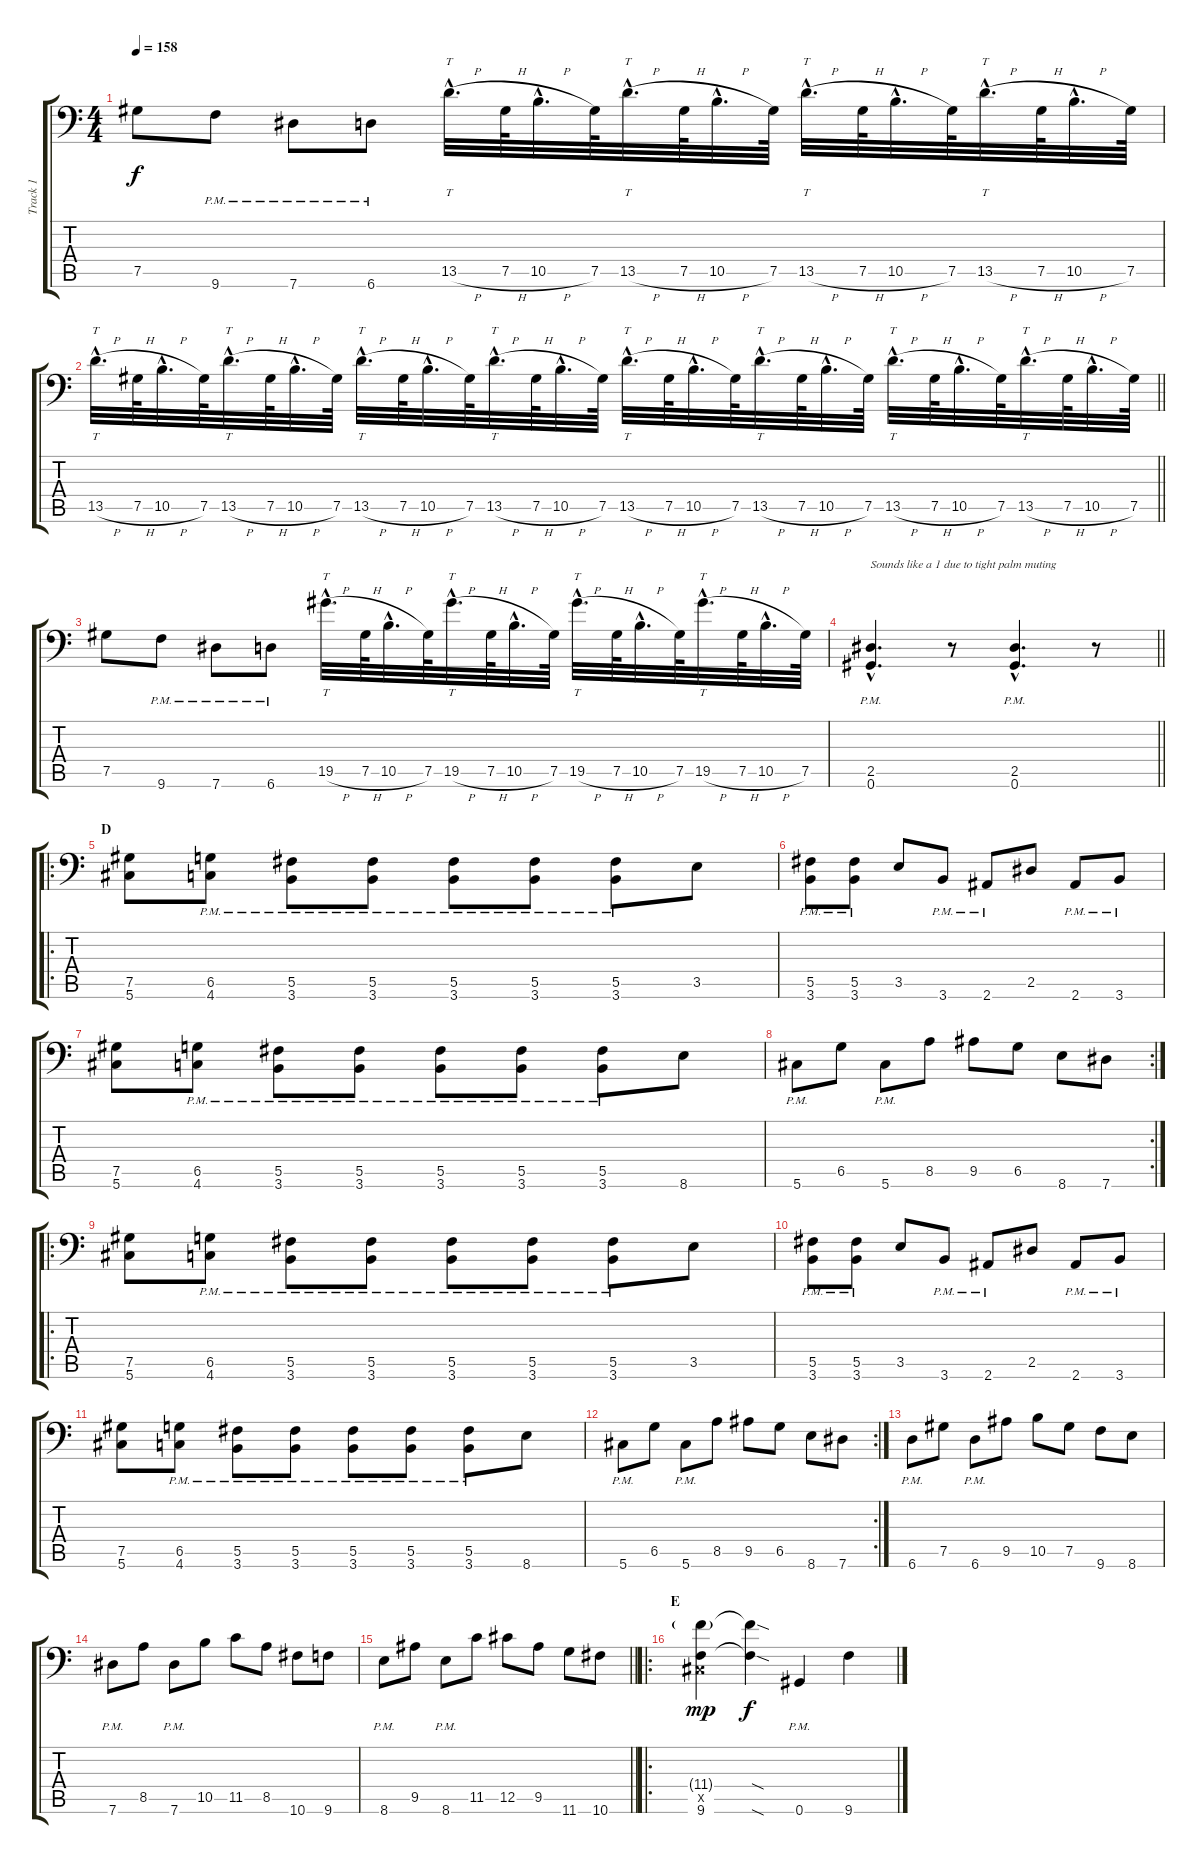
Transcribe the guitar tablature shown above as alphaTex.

\track ("Track 1" "Track 1") {instrument distortionguitar}
\staff {score tabs}
\tuning (Ab3 Eb3 B2 Gb2 Db2 Ab1) {hide}
\ts (4 4)
\tempo 158
\clef f4
\ks c
7.5.8{dy f} 9.6{pm}.8 7.6{pm}.8 6.6{pm}.8 13.5{h hac}.32{tt d} 7.5{h}.64 10.5{h hac}.32{d} 7.5.64 13.5{h hac}.32{tt d} 7.5{h}.64 10.5{h hac}.32{d} 7.5.64 13.5{h hac}.32{tt d} 7.5{h}.64 10.5{h hac}.32{d} 7.5.64 13.5{h hac}.32{tt d} 7.5{h}.64 10.5{h hac}.32{d} 7.5.64 |
\barLineRight lightlight
13.5{h hac}.32{tt d} 7.5{h}.64 10.5{h hac}.32{d} 7.5.64 13.5{h hac}.32{tt d} 7.5{h}.64 10.5{h hac}.32{d} 7.5.64 13.5{h hac}.32{tt d} 7.5{h}.64 10.5{h hac}.32{d} 7.5.64 13.5{h hac}.32{tt d} 7.5{h}.64 10.5{h hac}.32{d} 7.5.64 13.5{h hac}.32{tt d} 7.5{h}.64 10.5{h hac}.32{d} 7.5.64 13.5{h hac}.32{tt d} 7.5{h}.64 10.5{h hac}.32{d} 7.5.64 13.5{h hac}.32{tt d} 7.5{h}.64 10.5{h hac}.32{d} 7.5.64 13.5{h hac}.32{tt d} 7.5{h}.64 10.5{h hac}.32{d} 7.5.64 |
7.5.8 9.6{pm}.8 7.6{pm}.8 6.6{pm}.8 19.5{h hac}.32{tt d} 7.5{h}.64 10.5{h hac}.32{d} 7.5.64 19.5{h hac}.32{tt d} 7.5{h}.64 10.5{h hac}.32{d} 7.5.64 19.5{h hac}.32{tt d} 7.5{h}.64 10.5{h hac}.32{d} 7.5.64 19.5{h hac}.32{tt d} 7.5{h}.64 10.5{h hac}.32{d} 7.5.64 |
\barLineRight lightlight
(2.5{hac pm} 0.6{hac pm}).4{d txt "Sounds like a 1 due to tight palm muting"} r.8 (2.5{hac pm} 0.6{hac pm}).4{d} r.8 |
\ro
\section ("" "D")
(7.5 5.6).8 (6.5{pm} 4.6{pm}).8 (5.5{pm} 3.6{pm}).8 (5.5{pm} 3.6{pm}).8 (5.5{pm} 3.6{pm}).8 (5.5{pm} 3.6{pm}).8 (5.5{pm} 3.6{pm}).8 3.5.8 |
(5.5{pm} 3.6{pm}).8 (5.5{pm} 3.6{pm}).8 3.5.8 3.6{pm}.8 2.6{pm}.8 2.5.8 2.6{pm}.8 3.6{pm}.8 |
(7.5 5.6).8 (6.5{pm} 4.6{pm}).8 (5.5{pm} 3.6{pm}).8 (5.5{pm} 3.6{pm}).8 (5.5{pm} 3.6{pm}).8 (5.5{pm} 3.6{pm}).8 (5.5{pm} 3.6{pm}).8 8.6.8 |
\rc 2
5.6{pm}.8 6.5.8 5.6{pm}.8 8.5.8 9.5.8 6.5.8 8.6.8 7.6.8 |
\ro
(7.5 5.6).8 (6.5{pm} 4.6{pm}).8 (5.5{pm} 3.6{pm}).8 (5.5{pm} 3.6{pm}).8 (5.5{pm} 3.6{pm}).8 (5.5{pm} 3.6{pm}).8 (5.5{pm} 3.6{pm}).8 3.5.8 |
(5.5{pm} 3.6{pm}).8 (5.5{pm} 3.6{pm}).8 3.5.8 3.6{pm}.8 2.6{pm}.8 2.5.8 2.6{pm}.8 3.6{pm}.8 |
(7.5 5.6).8 (6.5{pm} 4.6{pm}).8 (5.5{pm} 3.6{pm}).8 (5.5{pm} 3.6{pm}).8 (5.5{pm} 3.6{pm}).8 (5.5{pm} 3.6{pm}).8 (5.5{pm} 3.6{pm}).8 8.6.8 |
\rc 2
5.6{pm}.8 6.5.8 5.6{pm}.8 8.5.8 9.5.8 6.5.8 8.6.8 7.6.8 |
6.6{pm}.8 7.5.8 6.6{pm}.8 9.5.8 10.5.8 7.5.8 9.6.8 8.6.8 |
7.6{pm}.8 8.5.8 7.6{pm}.8 10.5.8 11.5.8 8.5.8 10.6.8 9.6.8 |
\barLineRight lightlight
8.6{pm}.8 9.5.8 8.6{pm}.8 11.5.8 12.5.8 9.5.8 11.6.8 10.6.8 |
\ro
\section ("" "E")
(11.4{g} 0.5{x} 9.6).4{dy mp} (11.4{sod t} 9.6{sod t}).4{dy f} 0.6{pm}.4 9.6.4
